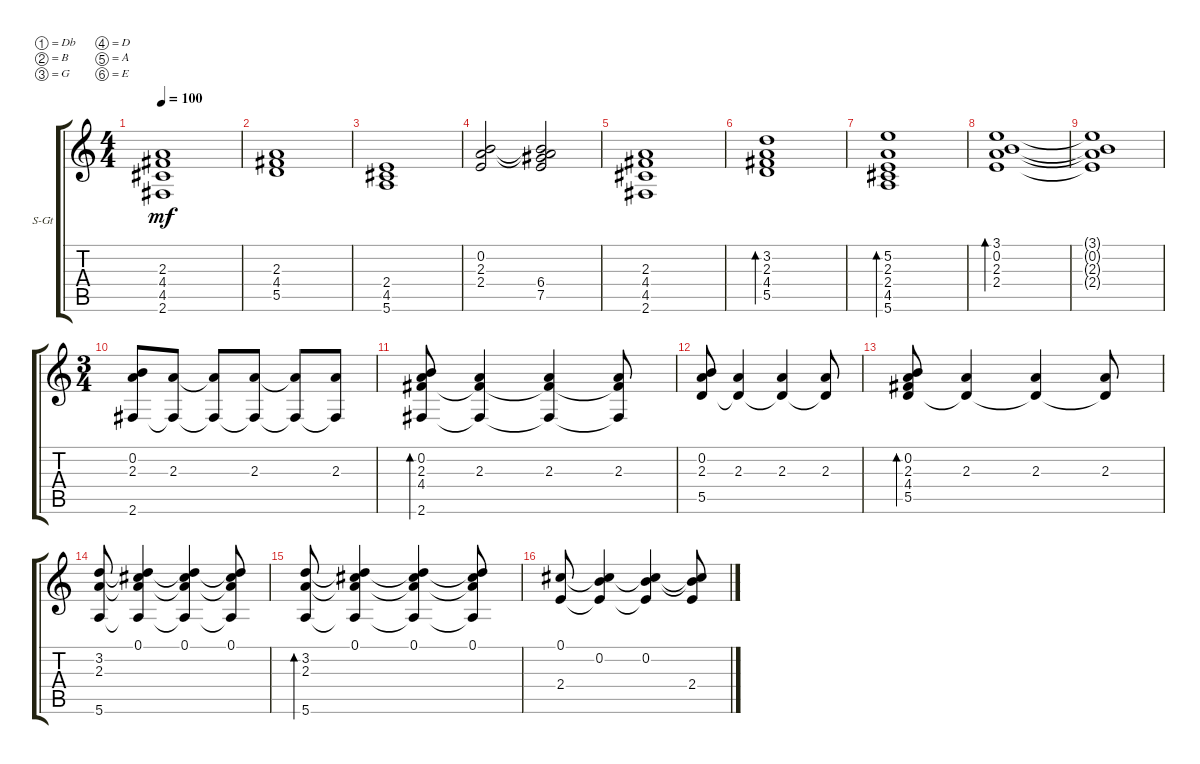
\defaultSystemsLayout 4
\bracketExtendMode groupsimilarinstruments
\firstSystemTrackNameOrientation horizontal
\otherSystemsTrackNameOrientation horizontal
\track ("Steel Guitar" "S-Gt") {instrument acousticguitarsteel}
\staff {score tabs}
\tuning (Db4 B3 G3 D3 A2 E2)
\ts (4 4)
\tempo 100
\clef g2
\ks c
(2.3 4.4 4.5 2.6).1{dy mf instrument acousticguitarsteel} |
(2.3 4.4 5.5).1 |
(2.4 4.5 5.6).1 |
(0.2 2.3 2.4).2 (6.4 7.5 0.2{t} 2.3{t}).2 |
(2.3 4.4 4.5 2.6).1 |
(2.3 4.4 5.5 3.2).1{bd 237} |
(2.4 4.5 5.6 5.2 2.3).1{bd 234} |
(3.1 0.2 2.3 2.4).1{bd 680} |
(3.1{t} 0.2{t} 2.3{t} 2.4{t}).1 |
\ts (3 4)
(0.2 2.3 2.6).8 (2.3 2.6{t}).8 (2.3{t} 2.6{t}).8 (2.3 2.6{t}).8 (2.3{t} 2.6{t}).8 (2.3 2.6{t}).8 |
(0.2 2.3 4.4 2.6).8{bd 79} (2.3 4.4{t} 2.6{t}).4 (2.3 4.4{t} 2.6{t}).4 (2.3 4.4{t} 2.6{t}).8 |
(5.5 0.2 2.3).8 (2.3 5.5{t}).4 (2.3 5.5{t}).4 (2.3 5.5{t}).8 |
(5.5 0.2 2.3 4.4).8{bd 79} (2.3 5.5{t}).4 (2.3 5.5{t}).4 (2.3 5.5{t}).8 |
(3.2 2.3 5.6).8 (0.1 3.2{t} 2.3{t} 5.6{t}).4 (0.1 3.2{t} 2.3{t} 5.6{t}).4 (0.1 3.2{t} 2.3{t} 5.6{t}).8 |
(3.2 2.3 5.6).8{bd 79} (0.1 3.2{t} 2.3{t} 5.6{t}).4 (0.1 3.2{t} 2.3{t} 5.6{t}).4 (0.1 3.2{t} 2.3{t} 5.6{t}).8 |
(2.4 0.1).8 (0.2 0.1{t} 2.4{t}).4 (0.2 0.1{t} 2.4{t}).4 (0.1{t} 2.4 0.2{t}).8
